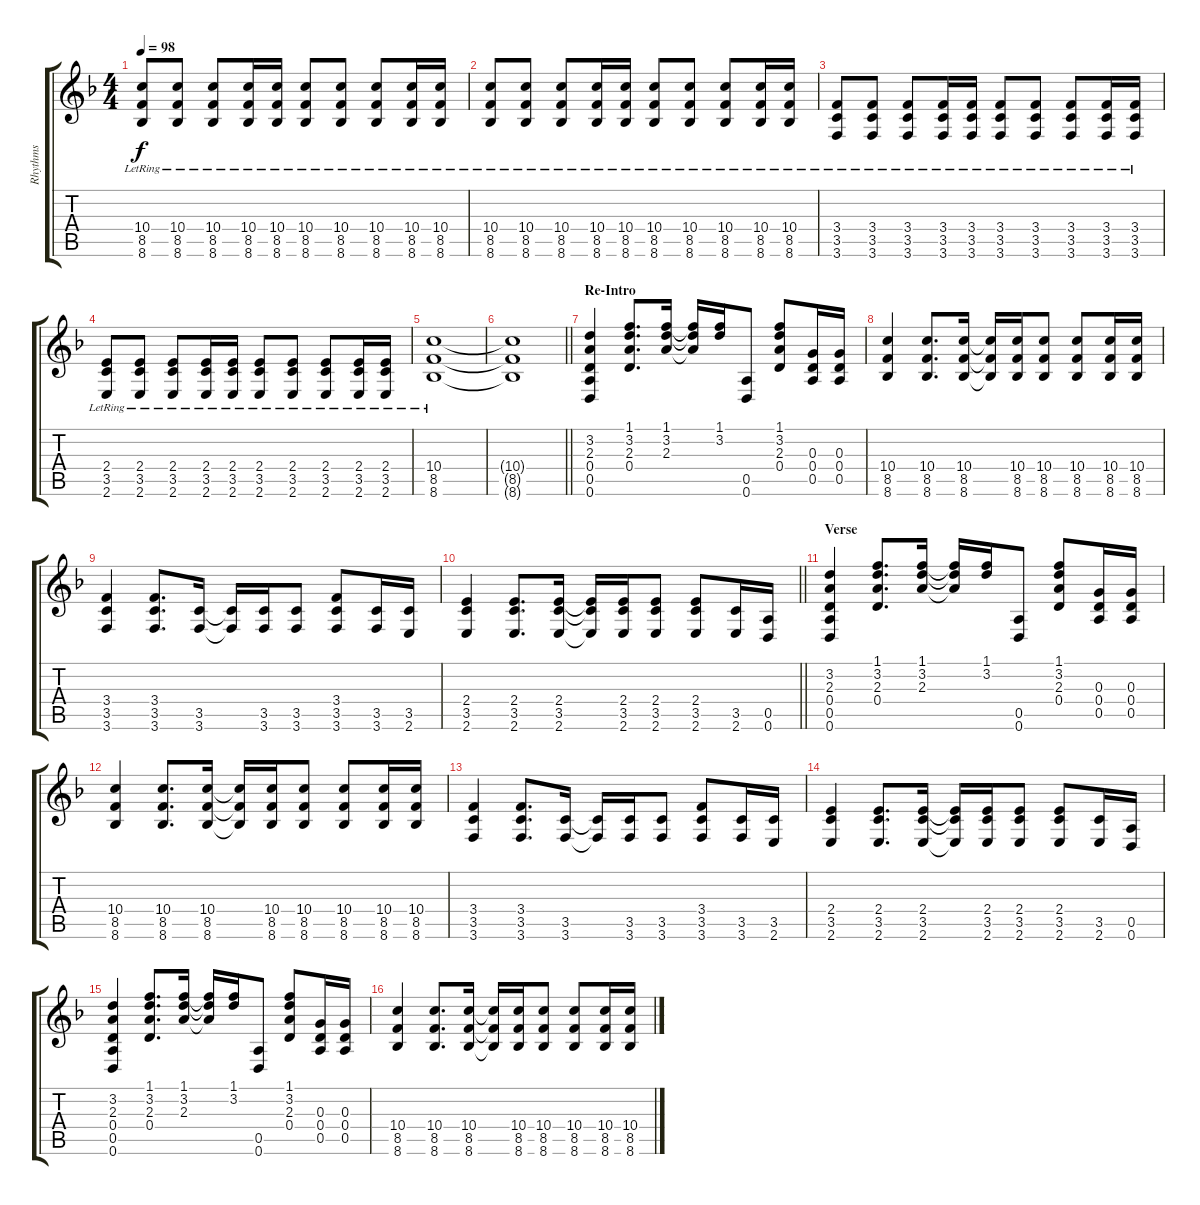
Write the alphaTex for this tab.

\track ("Rhythms" "Rhythms") {instrument electricguitarclean}
\staff {score tabs}
\tuning (E4 B3 G3 D3 A2 D2) {hide}
\ts (4 4)
\tempo 98
\clef g2
\ks f
(10.4{lr} 8.5{lr} 8.6{lr}).8{dy f} (10.4{lr} 8.5{lr} 8.6{lr}).8 (10.4{lr} 8.5{lr} 8.6{lr}).8 (10.4{lr} 8.5{lr} 8.6{lr}).16 (10.4{lr} 8.5{lr} 8.6{lr}).16 (10.4{lr} 8.5{lr} 8.6{lr}).8 (10.4{lr} 8.5{lr} 8.6{lr}).8 (10.4{lr} 8.5{lr} 8.6{lr}).8 (10.4{lr} 8.5{lr} 8.6{lr}).16 (10.4{lr} 8.5{lr} 8.6{lr}).16 |
(10.4{lr} 8.5{lr} 8.6{lr}).8 (10.4{lr} 8.5{lr} 8.6{lr}).8 (10.4{lr} 8.5{lr} 8.6{lr}).8 (10.4{lr} 8.5{lr} 8.6{lr}).16 (10.4{lr} 8.5{lr} 8.6{lr}).16 (10.4{lr} 8.5{lr} 8.6{lr}).8 (10.4{lr} 8.5{lr} 8.6{lr}).8 (10.4{lr} 8.5{lr} 8.6{lr}).8 (10.4{lr} 8.5{lr} 8.6{lr}).16 (10.4{lr} 8.5{lr} 8.6{lr}).16 |
(3.4{lr} 3.5{lr} 3.6{lr}).8 (3.4{lr} 3.5{lr} 3.6{lr}).8 (3.4{lr} 3.5{lr} 3.6{lr}).8 (3.4{lr} 3.5{lr} 3.6{lr}).16 (3.4{lr} 3.5{lr} 3.6{lr}).16 (3.4{lr} 3.5{lr} 3.6{lr}).8 (3.4{lr} 3.5{lr} 3.6{lr}).8 (3.4{lr} 3.5{lr} 3.6{lr}).8 (3.4{lr} 3.5{lr} 3.6{lr}).16 (3.4{lr} 3.5{lr} 3.6{lr}).16 |
(2.4{lr} 3.5{lr} 2.6{lr}).8 (2.4{lr} 3.5{lr} 2.6{lr}).8 (2.4{lr} 3.5{lr} 2.6{lr}).8 (2.4{lr} 3.5{lr} 2.6{lr}).16 (2.4{lr} 3.5{lr} 2.6{lr}).16 (2.4{lr} 3.5{lr} 2.6{lr}).8 (2.4{lr} 3.5{lr} 2.6{lr}).8 (2.4{lr} 3.5{lr} 2.6{lr}).8 (2.4{lr} 3.5{lr} 2.6{lr}).16 (2.4{lr} 3.5{lr} 2.6{lr}).16 |
(10.4{lr} 8.5{lr} 8.6{lr}).1 |
\barLineRight lightlight
(10.4{t} 8.5{t} 8.6{t}).1 |
\section ("" "Re-Intro")
(3.2 2.3 0.4 0.5 0.6).4{instrument overdrivenguitar} (1.1 3.2 2.3 0.4).8{d} (1.1 3.2 2.3).16 (1.1{t} 3.2{t} 2.3{t}).16 (1.1 3.2).16 (0.5 0.6).8 (1.1 3.2 2.3 0.4).8 (0.3 0.4 0.5).16 (0.3 0.4 0.5).16 |
(10.4 8.5 8.6).4 (10.4 8.5 8.6).8{d} (10.4 8.5 8.6).16 (10.4{t} 8.5{t} 8.6{t}).16 (10.4 8.5 8.6).16 (10.4 8.5 8.6).8 (10.4 8.5 8.6).8 (10.4 8.5 8.6).16 (10.4 8.5 8.6).16 |
(3.4 3.5 3.6).4 (3.4 3.5 3.6).8{d} (3.5 3.6).16 (3.5{t} 3.6{t}).16 (3.5 3.6).16 (3.5 3.6).8 (3.4 3.5 3.6).8 (3.5 3.6).16 (3.5 2.6).16 |
\barLineRight lightlight
(2.4 3.5 2.6).4 (2.4 3.5 2.6).8{d} (2.4 3.5 2.6).16 (2.4{t} 3.5{t} 2.6{t}).16 (2.4 3.5 2.6).16 (2.4 3.5 2.6).8 (2.4 3.5 2.6).8 (3.5 2.6).16 (0.5 0.6).16 |
\section ("" "Verse")
(3.2 2.3 0.4 0.5 0.6).4 (1.1 3.2 2.3 0.4).8{d} (1.1 3.2 2.3).16 (1.1{t} 3.2{t} 2.3{t}).16 (1.1 3.2).16 (0.5 0.6).8 (1.1 3.2 2.3 0.4).8 (0.3 0.4 0.5).16 (0.3 0.4 0.5).16 |
(10.4 8.5 8.6).4 (10.4 8.5 8.6).8{d} (10.4 8.5 8.6).16 (10.4{t} 8.5{t} 8.6{t}).16 (10.4 8.5 8.6).16 (10.4 8.5 8.6).8 (10.4 8.5 8.6).8 (10.4 8.5 8.6).16 (10.4 8.5 8.6).16 |
(3.4 3.5 3.6).4 (3.4 3.5 3.6).8{d} (3.5 3.6).16 (3.5{t} 3.6{t}).16 (3.5 3.6).16 (3.5 3.6).8 (3.4 3.5 3.6).8 (3.5 3.6).16 (3.5 2.6).16 |
(2.4 3.5 2.6).4 (2.4 3.5 2.6).8{d} (2.4 3.5 2.6).16 (2.4{t} 3.5{t} 2.6{t}).16 (2.4 3.5 2.6).16 (2.4 3.5 2.6).8 (2.4 3.5 2.6).8 (3.5 2.6).16 (0.5 0.6).16 |
(3.2 2.3 0.4 0.5 0.6).4 (1.1 3.2 2.3 0.4).8{d} (1.1 3.2 2.3).16 (1.1{t} 3.2{t} 2.3{t}).16 (1.1 3.2).16 (0.5 0.6).8 (1.1 3.2 2.3 0.4).8 (0.3 0.4 0.5).16 (0.3 0.4 0.5).16 |
(10.4 8.5 8.6).4 (10.4 8.5 8.6).8{d} (10.4 8.5 8.6).16 (10.4{t} 8.5{t} 8.6{t}).16 (10.4 8.5 8.6).16 (10.4 8.5 8.6).8 (10.4 8.5 8.6).8 (10.4 8.5 8.6).16 (10.4 8.5 8.6).16
